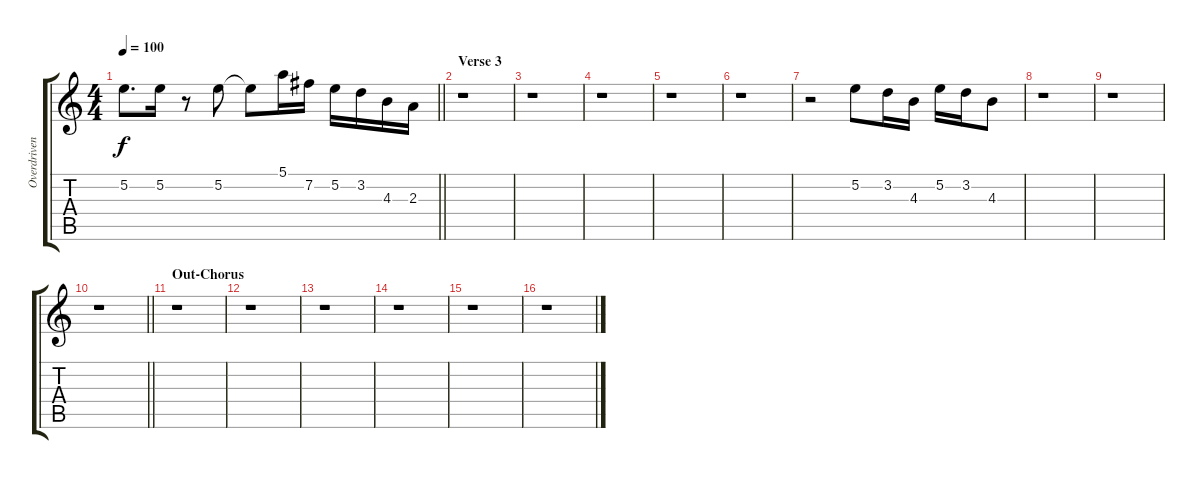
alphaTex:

\track ("Overdriven Guitar (Lead)" "Overdriven") {instrument overdrivenguitar}
\staff {score tabs}
\tuning (E4 B3 G3 D3 A2 E2) {hide}
\ts (4 4)
\tempo 100
\clef g2
\barLineRight lightlight
\ks c
5.2.8{d dy f} 5.2.16 r.8 5.2.8 5.2{t}.8 5.1.16 7.2.16 5.2.16 3.2.16 4.3.16 2.3.16 |
\section ("" "Verse 3")
r.1 |
r.1 |
r.1 |
r.1 |
r.1 |
r.2 5.2.8 3.2.16 4.3.16 5.2.16 3.2.16 4.3.8 |
r.1 |
r.1 |
\barLineRight lightlight
r.1 |
\section ("" "Out-Chorus")
r.1 |
r.1 |
r.1 |
r.1 |
r.1 |
r.1
